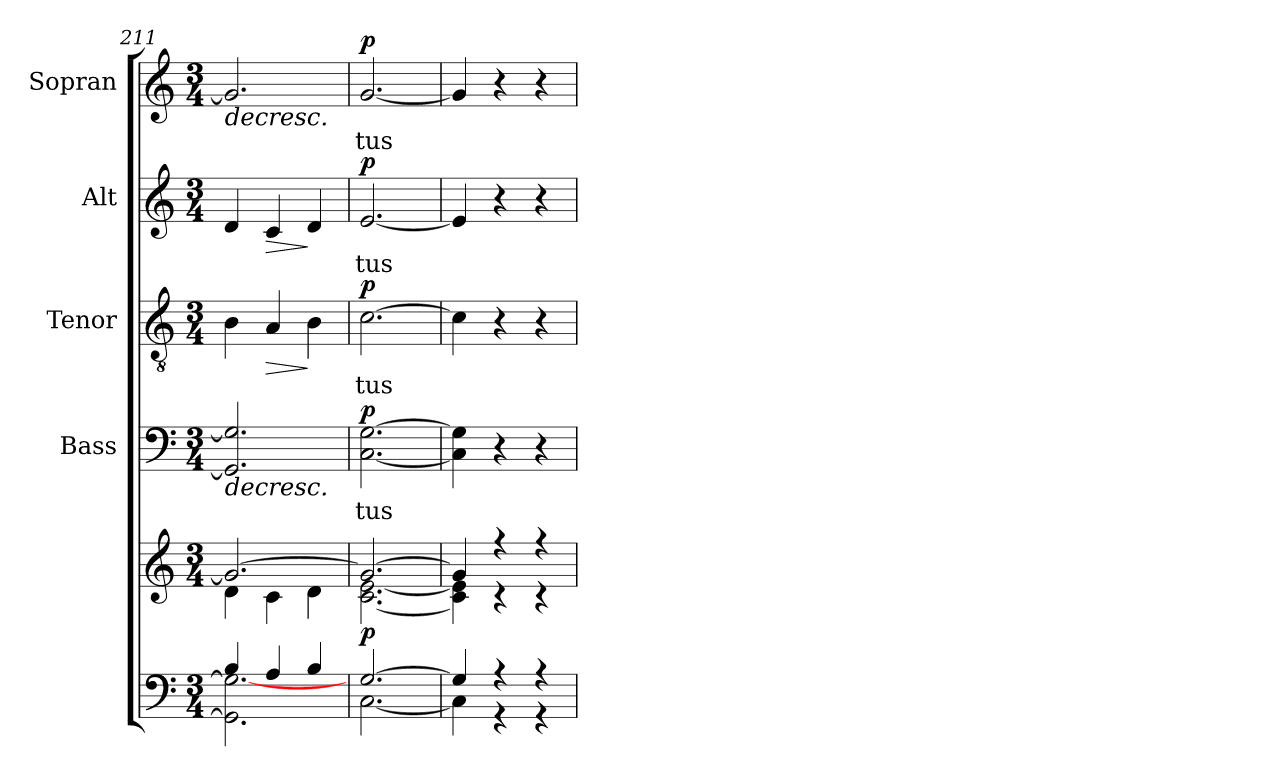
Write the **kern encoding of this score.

**kern	**kern	**dynam	**kern	**text	**dynam	**kern	**text	**dynam	**kern	**text	**dynam	**kern	**text	**dynam
*part5	*part5	*part5	*part4	*part4	*part4	*part3	*part3	*part3	*part2	*part2	*part2	*part1	*part1	*part1
*staff6	*staff5	*staff5/6	*staff4	*staff4	*staff4	*staff3	*staff3	*staff3	*staff2	*staff2	*staff2	*staff1	*staff1	*staff1
*	*	*	*I"Bass	*	*	*I"Tenor	*	*	*I"Alt	*	*	*I"Sopran	*	*
*	*	*	*I'B.	*	*	*I'T.	*	*	*I'A.	*	*	*I'S.	*	*
*clefF4	*clefG2	*	*clefF4	*	*	*clefGv2	*	*	*clefG2	*	*	*clefG2	*	*
*k[]	*k[]	*	*k[]	*	*	*k[]	*	*	*k[]	*	*	*k[]	*	*
*C:	*C:	*	*C:	*	*	*C:	*	*	*C:	*	*	*C:	*	*
*M3/4	*M3/4	*	*M3/4	*	*	*M3/4	*	*	*M3/4	*	*	*M3/4	*	*
=211	=211	=211	=211	=211	=211	=211	=211	=211	=211	=211	=211	=211	=211	=211
*^	*^	*	*	*	*	*	*	*	*	*	*	*	*	*
!	!	!	!	!	!	!	!LO:HP:b	!	!	!	!	!	!	!	!	!LO:HP:b
4B/	2.GG\] 2.G\_	2.g/_	4d\	.	2.GG/] 2.G/]	.	>	4B\	.	.	4d/	.	.	2.g/]	.	>
!	!	!	!	!	!	!	!	!	!	!LO:HP:b	!	!	!LO:HP:b	!	!	!
4A/	.	.	4c\	.	.	.	.	4A/	.	>	4c/	.	>	.	.	.
4B/	.	.	4d\	.	.	.	.	4B\	.	]	4d/	.	]	.	.	.
=212	=212	=212	=212	=212	=212	=212	=212	=212	=212	=212	=212	=212	=212	=212	=212	=212
!	!	!	!	!LO:DY:b	!	!LO:LY:b	!LO:DY:a	!	!LO:LY:b	!LO:DY:a	!	!LO:LY:b	!LO:DY:a	!	!LO:LY:b	!LO:DY:a
[>2.G/	[<2.C\	2.g/_	[<2.c\ [<2.e\	p	[2.C\ [2.G\	-tus	p	[2.c\	-tus	p	[2.e/	-tus	p	[2.g/	-tus	p
*v	*v	*	*	*	*	*	*	*	*	*	*	*	*	*	*	*
*	*v	*v	*	*	*	*	*	*	*	*	*	*	*	*	*
.	.	.	.	.	]	.	.	.	.	.	.	.	.	]
=213	=213	=213	=213	=213	=213	=213	=213	=213	=213	=213	=213	=213	=213	=213
*^	*^	*	*	*	*	*	*	*	*	*	*	*	*	*
4G/]	4C\]	4g/]	4c\] 4e\]	.	4C\] 4G\]	.	.	4c\]	.	.	4e/]	.	.	4g/]	.	.
4r	4r	4r	4r	.	4r	.	.	4r	.	.	4r	.	.	4r	.	.
4r	4r	4r	4r	.	4r	.	.	4r	.	.	4r	.	.	4r	.	.
*v	*v	*	*	*	*	*	*	*	*	*	*	*	*	*	*	*
*	*v	*v	*	*	*	*	*	*	*	*	*	*	*	*	*
=	=	=	=	=	=	=	=	=	=	=	=	=	=	=
*-	*-	*-	*-	*-	*-	*-	*-	*-	*-	*-	*-	*-	*-	*-
